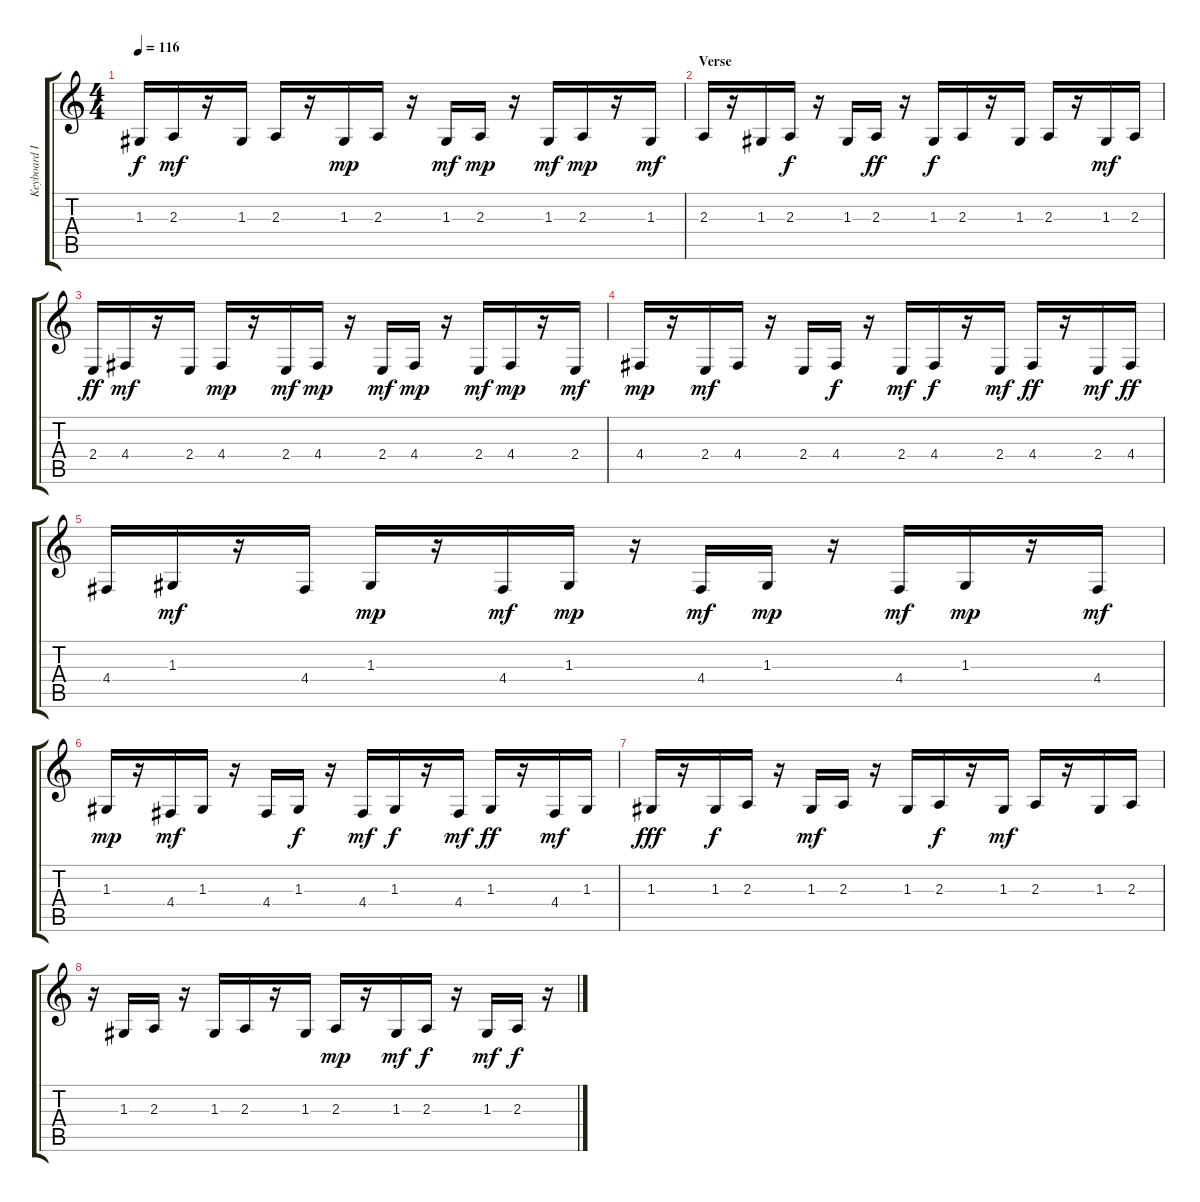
\track ("Keyboard II" "Keyboard I") {instrument orchestralharp}
\staff {score tabs}
\tuning (E4 B3 G3 D3 A2 E2) {hide}
\ts (4 4)
\tempo 116
\clef g2
\ks c
1.3.16{dy f} 2.3.16{dy mf} r.16 1.3.16 2.3.16 r.16 1.3.16{dy mp} 2.3.16 r.16 1.3.16{dy mf} 2.3.16{dy mp} r.16 1.3.16{dy mf} 2.3.16{dy mp} r.16 1.3.16{dy mf} |
\section ("" "Verse")
2.3.16 r.16 1.3.16 2.3.16{dy f} r.16 1.3.16 2.3.16{dy ff} r.16 1.3.16{dy f} 2.3.16 r.16 1.3.16 2.3.16 r.16 1.3.16{dy mf} 2.3.16 |
2.4.16{dy ff} 4.4.16{dy mf} r.16 2.4.16 4.4.16{dy mp} r.16 2.4.16{dy mf} 4.4.16{dy mp} r.16 2.4.16{dy mf} 4.4.16{dy mp} r.16 2.4.16{dy mf} 4.4.16{dy mp} r.16 2.4.16{dy mf} |
4.4.16{dy mp} r.16 2.4.16{dy mf} 4.4.16 r.16 2.4.16 4.4.16{dy f} r.16 2.4.16{dy mf} 4.4.16{dy f} r.16 2.4.16{dy mf} 4.4.16{dy ff} r.16 2.4.16{dy mf} 4.4.16{dy ff} |
4.4.16 1.3.16{dy mf} r.16 4.4.16 1.3.16{dy mp} r.16 4.4.16{dy mf} 1.3.16{dy mp} r.16 4.4.16{dy mf} 1.3.16{dy mp} r.16 4.4.16{dy mf} 1.3.16{dy mp} r.16 4.4.16{dy mf} |
1.3.16{dy mp} r.16 4.4.16{dy mf} 1.3.16 r.16 4.4.16 1.3.16{dy f} r.16 4.4.16{dy mf} 1.3.16{dy f} r.16 4.4.16{dy mf} 1.3.16{dy ff} r.16 4.4.16{dy mf} 1.3.16 |
1.3.16{dy fff} r.16 1.3.16{dy f} 2.3.16 r.16 1.3.16{dy mf} 2.3.16 r.16 1.3.16 2.3.16{dy f} r.16 1.3.16{dy mf} 2.3.16 r.16 1.3.16 2.3.16 |
r.16 1.3.16 2.3.16 r.16 1.3.16 2.3.16 r.16 1.3.16 2.3.16{dy mp} r.16 1.3.16{dy mf} 2.3.16{dy f} r.16 1.3.16{dy mf} 2.3.16{dy f} r.16
